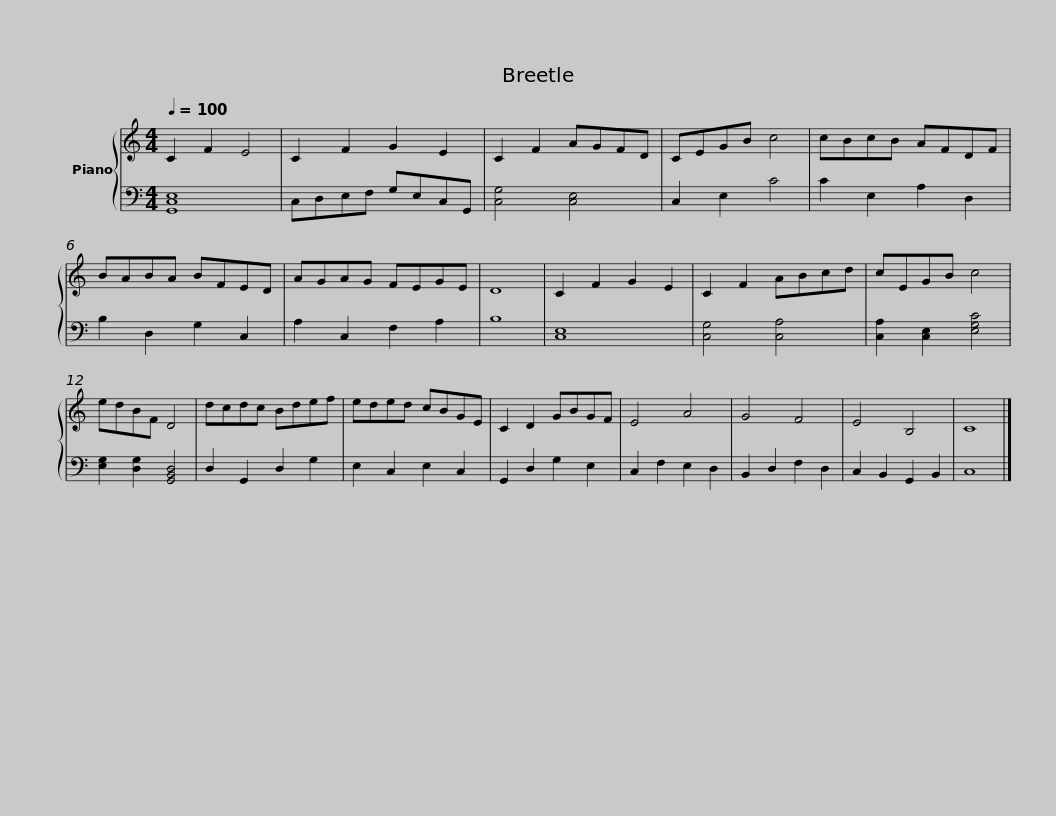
X:1
%%score { 1 | 2 }
L:1/8
Q:1/4=100
M:4/4
I:linebreak $
K:C
V:1 treble
V:2 bass
V:1
 C2 F2 E4 | C2 F2 G2 E2 | C2 F2 AGFD | CEGB c4 | cBcB AFDF | %5
 BABA BFED |$ AGAG FEGE | D8 | C2 F2 G2 E2 | C2 F2 ABcd | %10
 cEGB c4 | edBF D4 | dcdc Bdef |$ eded cBGE | C2 D2 GBGF | %15
 E4 A4 | G4 F4 | E4 B,4 | C8 |] %19
V:2
 [G,,C,E,]8 | C,D,E,F, G,E,C,G,, | [C,G,]4 [C,E,]4 | C,2 E,2 C4 | C2 E,2 A,2 D,2 | %5
 B,2 D,2 G,2 C,2 |$ A,2 C,2 F,2 A,2 | B,8 | [C,E,]8 | [C,G,]4 [C,A,]4 | %10
 [C,A,]2 [C,E,]2 [E,G,C]4 | [E,G,]2 [D,G,]2 [G,,B,,D,]4 | D,2 G,,2 D,2 G,2 |$ E,2 C,2 E,2 C,2 | G,,2 D,2 G,2 E,2 | %15
 C,2 F,2 E,2 D,2 | B,,2 D,2 F,2 D,2 | C,2 B,,2 G,,2 B,,2 | C,8 |] %19
